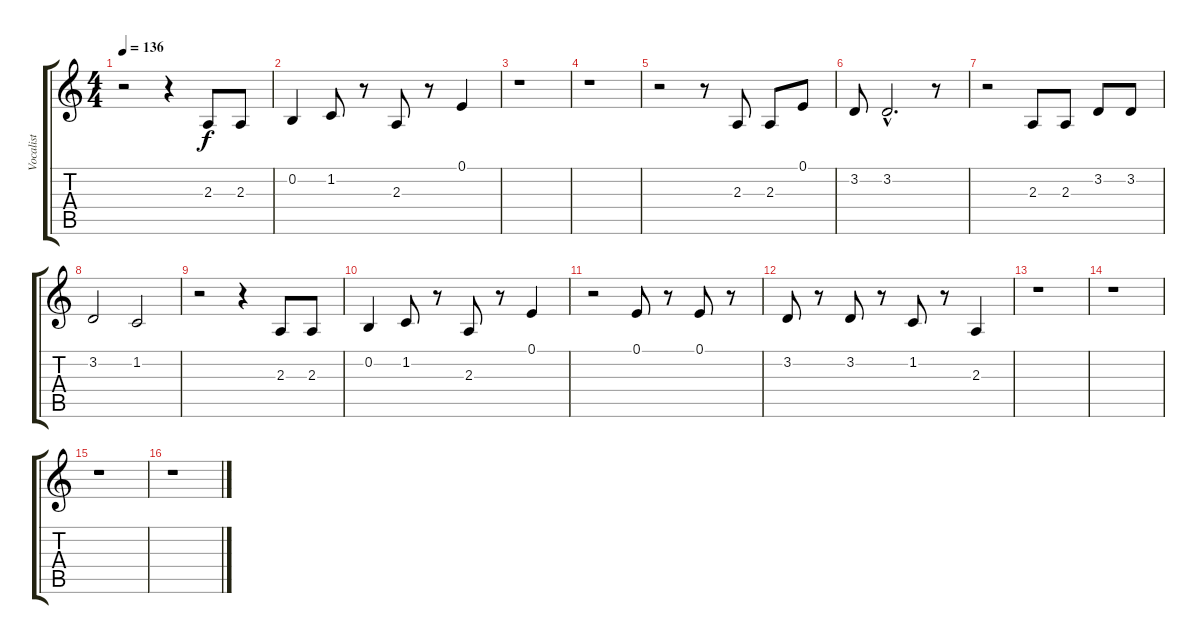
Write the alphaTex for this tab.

\track ("Vocalist" "Vocalist") {instrument lead6voice}
\staff {score tabs}
\tuning (E4 B3 G3 D3 A2 E2) {hide}
\ts (4 4)
\tempo 136
\clef g2
\ks c
r.2{dy f} r.4 2.3.8 2.3.8 |
0.2.4 1.2.8 r.8 2.3.8 r.8 0.1.4 |
r.1 |
r.1 |
r.2 r.8 2.3.8 2.3.8 0.1.8 |
3.2.8 3.2{hac}.2{d} r.8 |
r.2 2.3.8 2.3.8 3.2.8 3.2.8 |
3.2.2 1.2.2 |
r.2 r.4 2.3.8 2.3.8 |
0.2.4 1.2.8 r.8 2.3.8 r.8 0.1.4 |
r.2 0.1.8 r.8 0.1.8 r.8 |
3.2.8 r.8 3.2.8 r.8 1.2.8 r.8 2.3.4 |
r.1 |
r.1 |
r.1 |
r.1
